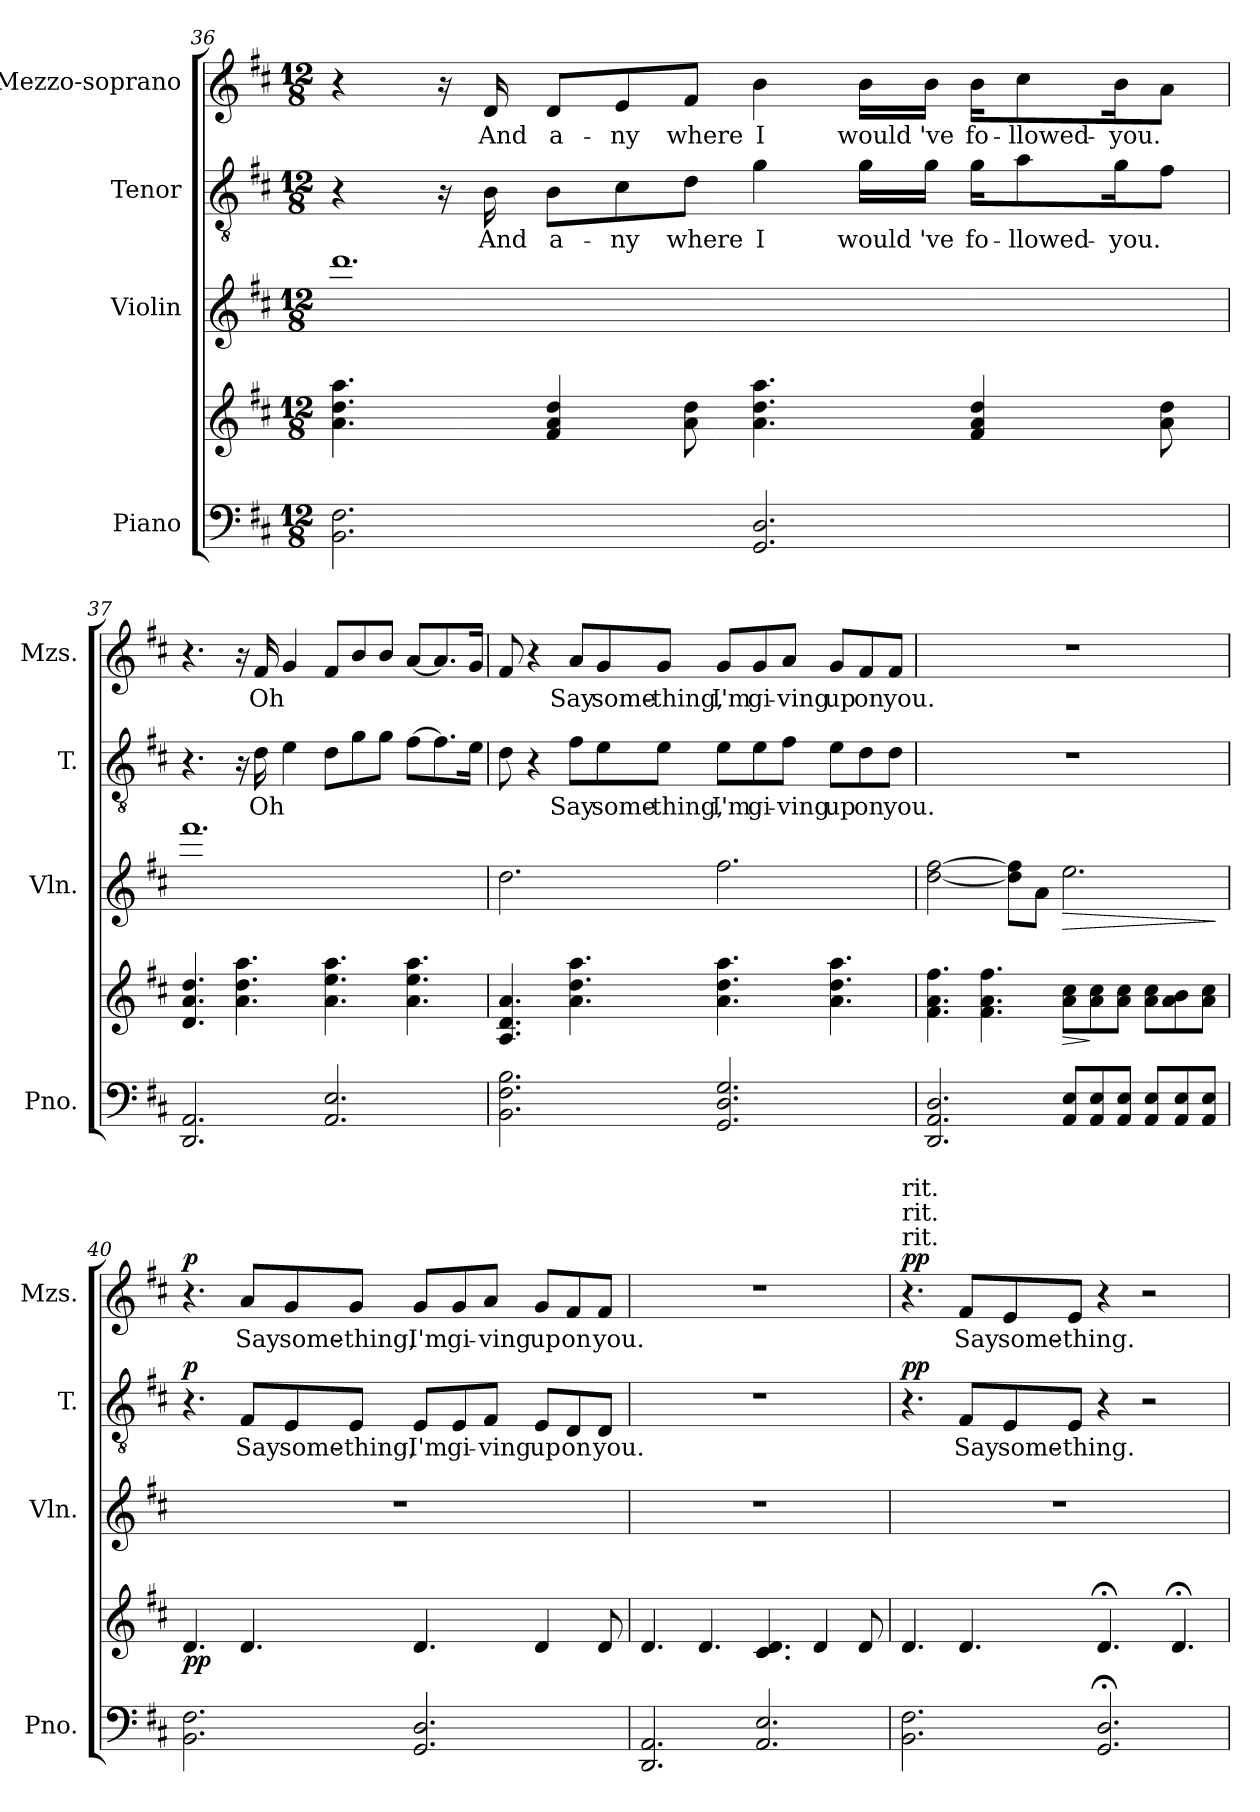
**kern	**kern	**dynam	**kern	**dynam	**kern	**text	**dynam	**kern	**text	**dynam
*part4	*part4	*part4	*part3	*part3	*part2	*part2	*part2	*part1	*part1	*part1
*staff5	*staff4	*staff4/5	*staff3	*staff3	*staff2	*staff2	*staff2	*staff1	*staff1	*staff1
*I"Piano	*	*	*I"Violin	*	*I"Tenor	*	*	*I"Mezzo-soprano	*	*
*I'Pno.	*	*	*I'Vln.	*	*I'T.	*	*	*I'Mzs.	*	*
!!LO:PB:g=z
*clefF4	*clefG2	*	*clefG2	*	*clefGv2	*	*	*clefG2	*	*
*k[f#c#]	*k[f#c#]	*	*k[f#c#]	*	*k[f#c#]	*	*	*k[f#c#]	*	*
*M12/8	*M12/8	*	*M12/8	*	*M12/8	*	*	*M12/8	*	*
=36	=36	=36	=36	=36	=36	=36	=36	=36	=36	=36
2.BB\ 2.F#\	4.a\ 4.dd\ 4.aa\	.	1.ddd	.	4r	.	.	4r	.	.
.	.	.	.	.	16r	.	.	16r	.	.
!	!	!	!	!	!	!LO:LY:b	!	!	!LO:LY:b	!
.	.	.	.	.	16B\	And	.	16d/	And	.
!	!	!	!	!	!	!LO:LY:b	!	!	!LO:LY:b	!
.	4f#/ 4a/ 4dd/	.	.	.	8B\L	a-	.	8d/L	a-	.
!	!	!	!	!	!	!LO:LY:b	!	!	!LO:LY:b	!
.	.	.	.	.	8c#\	-ny	.	8e/	-ny	.
!	!	!	!	!	!	!LO:LY:b	!	!	!LO:LY:b	!
.	8a\ 8dd\	.	.	.	8d\J	where	.	8f#/J	where	.
!	!	!	!	!	!	!LO:LY:b	!	!	!LO:LY:b	!
2.GG/ 2.D/	4.a\ 4.dd\ 4.aa\	.	.	.	4g\	I	.	4b\	I	.
!	!	!	!	!	!	!LO:LY:b	!	!	!LO:LY:b	!
.	.	.	.	.	16g\LL	would	.	16b\LL	would	.
!	!	!	!	!	!	!LO:LY:b	!	!	!LO:LY:b	!
.	.	.	.	.	16g\JJ	've	.	16b\JJ	've	.
!	!	!	!	!	!	!LO:LY:b	!	!	!LO:LY:b	!
.	4f#/ 4a/ 4dd/	.	.	.	16g\KL	fo-	.	16b\KL	fo-	.
!	!	!	!	!	!	!LO:LY:b	!	!	!LO:LY:b	!
.	.	.	.	.	8a\	-llowed-	.	8cc#\	-llowed-	.
!	!	!	!	!	!	!LO:LY:b	!	!	!LO:LY:b	!
.	.	.	.	.	16g\K	-you.	.	16b\K	-you.	.
.	8a\ 8dd\	.	.	.	8f#\J	.	.	8a\J	.	.
=37	=37	=37	=37	=37	=37	=37	=37	=37	=37	=37
2.DD/ 2.AA/	4.d/ 4.a/ 4.dd/	.	1.fff#	.	4.r	.	.	4.r	.	.
.	4.a\ 4.dd\ 4.aa\	.	.	.	16r	.	.	16r	.	.
!	!	!	!	!	!	!LO:LY:b	!	!	!LO:LY:b	!
.	.	.	.	.	16d\	Oh	.	16f#/	Oh	.
.	.	.	.	.	4e\	.	.	4g/	.	.
2.AA/ 2.E/	4.a\ 4.ee\ 4.aa\	.	.	.	8d\L	.	.	8f#/L	.	.
.	.	.	.	.	8g\	.	.	8b/	.	.
.	.	.	.	.	8g\J	.	.	8b/J	.	.
.	4.a\ 4.ee\ 4.aa\	.	.	.	[8f#\L	.	.	[8a/L	.	.
.	.	.	.	.	8.f#\]	.	.	8.a/]	.	.
.	.	.	.	.	16e\Jk	.	.	16g/Jk	.	.
!!LO:LB:g=z
=38	=38	=38	=38	=38	=38	=38	=38	=38	=38	=38
2.BB\ 2.F#\ 2.B\	4.A/ 4.d/ 4.a/	.	2.dd\	.	8d\	.	.	8f#/	.	.
.	.	.	.	.	4r	.	.	4r	.	.
!	!	!	!	!	!	!LO:LY:b	!	!	!LO:LY:b	!
.	4.a\ 4.dd\ 4.aa\	.	.	.	8f#\L	Say	.	8a/L	Say	.
!	!	!	!	!	!	!LO:LY:b	!	!	!LO:LY:b	!
.	.	.	.	.	8e\	some-	.	8g/	some-	.
!	!	!	!	!	!	!LO:LY:b	!	!	!LO:LY:b	!
.	.	.	.	.	8e\J	-thing,	.	8g/J	-thing,	.
!	!	!	!	!	!	!LO:LY:b	!	!	!LO:LY:b	!
2.GG/ 2.D/ 2.G/	4.a\ 4.dd\ 4.aa\	.	2.ff#\	.	8e\L	I'm	.	8g/L	I'm	.
!	!	!	!	!	!	!LO:LY:b	!	!	!LO:LY:b	!
.	.	.	.	.	8e\	gi-	.	8g/	gi-	.
!	!	!	!	!	!	!LO:LY:b	!	!	!LO:LY:b	!
.	.	.	.	.	8f#\J	-ving	.	8a/J	-ving	.
!	!	!	!	!	!	!LO:LY:b	!	!	!LO:LY:b	!
.	4.a\ 4.dd\ 4.aa\	.	.	.	8e\L	up	.	8g/L	up	.
!	!	!	!	!	!	!LO:LY:b	!	!	!LO:LY:b	!
.	.	.	.	.	8d\	on	.	8f#/	on	.
!	!	!	!	!	!	!LO:LY:b	!	!	!LO:LY:b	!
.	.	.	.	.	8d\J	you.	.	8f#/J	you.	.
=39	=39	=39	=39	=39	=39	=39	=39	=39	=39	=39
2.DD/ 2.AA/ 2.D/	4.f#\ 4.a\ 4.ff#\	.	[2dd\ [2ff#\	.	1.r	.	.	1.r	.	.
.	4.f#\ 4.a\ 4.ff#\	.	.	.	.	.	.	.	.	.
.	.	.	8dd\] 8ff#\]L	.	.	.	.	.	.	.
.	.	.	8a\J	.	.	.	.	.	.	.
!	!	!LO:HP:b	!	!LO:HP:b	!	!	!	!	!	!
8AA/ 8E/L	8a\ 8cc#\L	>	2.ee\	>	.	.	.	.	.	.
8AA/ 8E/	8a\ 8cc#\	]	.	.	.	.	.	.	.	.
8AA/ 8E/J	8a\ 8cc#\J	.	.	.	.	.	.	.	.	.
8AA/ 8E/L	8a\ 8cc#\L	.	.	.	.	.	.	.	.	.
8AA/ 8E/	8a\ 8b\	.	.	.	.	.	.	.	.	.
8AA/ 8E/J	8a\ 8cc#\J	.	.	.	.	.	.	.	.	.
.	.	.	.	]	.	.	.	.	.	.
!!LO:PB:g=z
=40	=40	=40	=40	=40	=40	=40	=40	=40	=40	=40
!	!	!LO:DY:b	!	!	!	!	!LO:DY:b	!	!	!LO:DY:b
2.BB\ 2.F#\	4.d/	pp	1.r	.	4.r	.	p	4.r	.	p
!	!	!	!	!	!	!LO:LY:b	!	!	!LO:LY:b	!
.	4.d/	.	.	.	8F#/L	Say	.	8a/L	Say	.
!	!	!	!	!	!	!LO:LY:b	!	!	!LO:LY:b	!
.	.	.	.	.	8E/	some-	.	8g/	some-	.
!	!	!	!	!	!	!LO:LY:b	!	!	!LO:LY:b	!
.	.	.	.	.	8E/J	-thing,	.	8g/J	-thing,	.
!	!	!	!	!	!	!LO:LY:b	!	!	!LO:LY:b	!
2.GG/ 2.D/	4.d/	.	.	.	8E/L	I'm	.	8g/L	I'm	.
!	!	!	!	!	!	!LO:LY:b	!	!	!LO:LY:b	!
.	.	.	.	.	8E/	gi-	.	8g/	gi-	.
!	!	!	!	!	!	!LO:LY:b	!	!	!LO:LY:b	!
.	.	.	.	.	8F#/J	-ving	.	8a/J	-ving	.
!	!	!	!	!	!	!LO:LY:b	!	!	!LO:LY:b	!
.	4d/	.	.	.	8E/L	up	.	8g/L	up	.
!	!	!	!	!	!	!LO:LY:b	!	!	!LO:LY:b	!
.	.	.	.	.	8D/	on	.	8f#/	on	.
!	!	!	!	!	!	!LO:LY:b	!	!	!LO:LY:b	!
.	8d/	.	.	.	8D/J	you.	.	8f#/J	you.	.
=41	=41	=41	=41	=41	=41	=41	=41	=41	=41	=41
2.DD/ 2.AA/	4.d/	.	1.r	.	1.r	.	.	1.r	.	.
.	4.d/	.	.	.	.	.	.	.	.	.
2.AA/ 2.E/	4.c#/ 4.d/	.	.	.	.	.	.	.	.	.
.	4d/	.	.	.	.	.	.	.	.	.
.	8d/	.	.	.	.	.	.	.	.	.
=42	=42	=42	=42	=42	=42	=42	=42	=42	=42	=42
!	!	!	!	!	!	!	!	!LO:TX:a:t=rit.	!	!
!	!	!	!	!	!	!	!	!LO:TX:a:t=rit.	!	!
!	!	!	!	!	!	!	!	!LO:TX:a:t=rit.	!	!
!	!	!	!	!	!	!	!LO:DY:b	!	!	!LO:DY:b
2.BB\ 2.F#\	4.d/	.	1.r	.	4.r	.	pp	4.r	.	pp
!	!	!	!	!	!	!LO:LY:b	!	!	!LO:LY:b	!
.	4.d/	.	.	.	8F#/L	Say	.	8f#/L	Say	.
!	!	!	!	!	!	!LO:LY:b	!	!	!LO:LY:b	!
.	.	.	.	.	8E/	some-	.	8e/	some-	.
!	!	!	!	!	!	!LO:LY:b	!	!	!LO:LY:b	!
.	.	.	.	.	8E/J	-thing.	.	8e/J	-thing.	.
2.GG/;< 2.D/;<	4.d;</	.	.	.	4r	.	.	4r	.	.
.	.	.	.	.	2r	.	.	2r	.	.
.	4.d;</	.	.	.	.	.	.	.	.	.
=	=	=	=	=	=	=	=	=	=	=
*-	*-	*-	*-	*-	*-	*-	*-	*-	*-	*-
